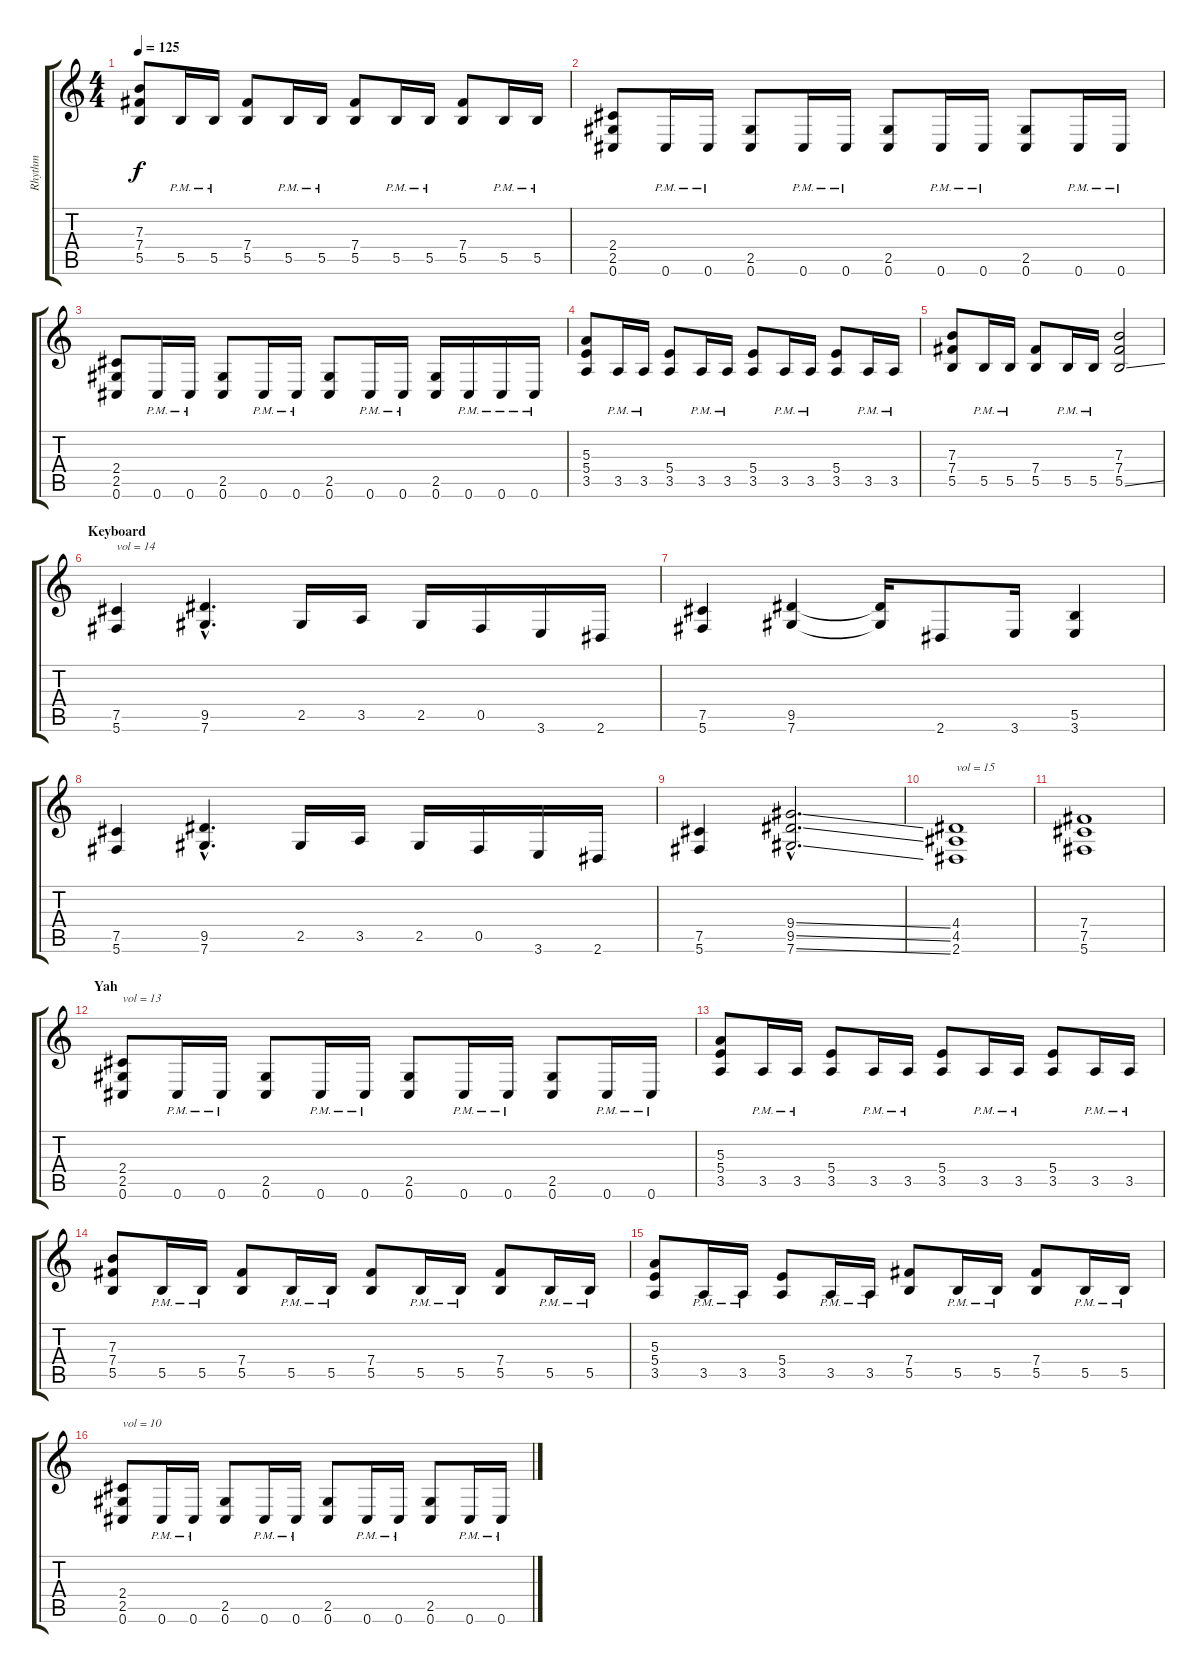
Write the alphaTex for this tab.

\track ("Rhythm" "Rhythm") {instrument distortionguitar}
\staff {score tabs}
\tuning (Db4 Ab3 E3 B2 Gb2 Db2) {hide}
\ts (4 4)
\tempo 125
\clef g2
\ks c
(7.3 7.4 5.5).8{dy f} 5.5{pm}.16 5.5{pm}.16 (7.4 5.5).8 5.5{pm}.16 5.5{pm}.16 (7.4 5.5).8 5.5{pm}.16 5.5{pm}.16 (7.4 5.5).8 5.5{pm}.16 5.5{pm}.16 |
(2.4 2.5 0.6).8 0.6{pm}.16 0.6{pm}.16 (2.5 0.6).8 0.6{pm}.16 0.6{pm}.16 (2.5 0.6).8 0.6{pm}.16 0.6{pm}.16 (2.5 0.6).8 0.6{pm}.16 0.6{pm}.16 |
(2.4 2.5 0.6).8 0.6{pm}.16 0.6{pm}.16 (2.5 0.6).8 0.6{pm}.16 0.6{pm}.16 (2.5 0.6).8 0.6{pm}.16 0.6{pm}.16 (2.5 0.6).16 0.6{pm}.16 0.6{pm}.16 0.6{pm}.16 |
(5.3 5.4 3.5).8 3.5{pm}.16 3.5{pm}.16 (5.4 3.5).8 3.5{pm}.16 3.5{pm}.16 (5.4 3.5).8 3.5{pm}.16 3.5{pm}.16 (5.4 3.5).8 3.5{pm}.16 3.5{pm}.16 |
(7.3 7.4 5.5).8 5.5{pm}.16 5.5{pm}.16 (7.4 5.5).8 5.5{pm}.16 5.5{pm}.16 (7.3 7.4 5.5{ss}).2 |
\section ("" "Keyboard")
(7.5 5.6).4{txt "vol = 14" volume 14} (9.5{hac} 7.6{hac}).4{d} 2.5.16 3.5.16 2.5.16 0.5.16 3.6.16 2.6.16 |
(7.5 5.6).4 (9.5 7.6).4 (9.5{t} 7.6{t}).16 2.6.8 3.6.16 (5.5 3.6).4 |
(7.5 5.6).4 (9.5{hac} 7.6{hac}).4{d} 2.5.16 3.5.16 2.5.16 0.5.16 3.6.16 2.6.16 |
(7.5 5.6).4 (9.4{ss hac} 9.5{ss hac} 7.6{ss hac}).2{d} |
\section ("" "")
(4.4 4.5 2.6).1{txt "vol = 15" volume 15} |
(7.4 7.5 5.6).1 |
\section ("" "Yah")
(2.4 2.5 0.6).8{txt "vol = 13" volume 13} 0.6{pm}.16 0.6{pm}.16 (2.5 0.6).8 0.6{pm}.16 0.6{pm}.16 (2.5 0.6).8 0.6{pm}.16 0.6{pm}.16 (2.5 0.6).8 0.6{pm}.16 0.6{pm}.16 |
(5.3 5.4 3.5).8 3.5{pm}.16 3.5{pm}.16 (5.4 3.5).8 3.5{pm}.16 3.5{pm}.16 (5.4 3.5).8 3.5{pm}.16 3.5{pm}.16 (5.4 3.5).8 3.5{pm}.16 3.5{pm}.16 |
(7.3 7.4 5.5).8 5.5{pm}.16 5.5{pm}.16 (7.4 5.5).8 5.5{pm}.16 5.5{pm}.16 (7.4 5.5).8 5.5{pm}.16 5.5{pm}.16 (7.4 5.5).8 5.5{pm}.16 5.5{pm}.16 |
(5.3 5.4 3.5).8 3.5{pm}.16 3.5{pm}.16 (5.4 3.5).8 3.5{pm}.16 3.5{pm}.16 (7.4 5.5).8 5.5{pm}.16 5.5{pm}.16 (7.4 5.5).8 5.5{pm}.16 5.5{pm}.16 |
(2.4 2.5 0.6).8{txt "vol = 10" volume 10} 0.6{pm}.16 0.6{pm}.16 (2.5 0.6).8 0.6{pm}.16 0.6{pm}.16 (2.5 0.6).8 0.6{pm}.16 0.6{pm}.16 (2.5 0.6).8 0.6{pm}.16 0.6{pm}.16
